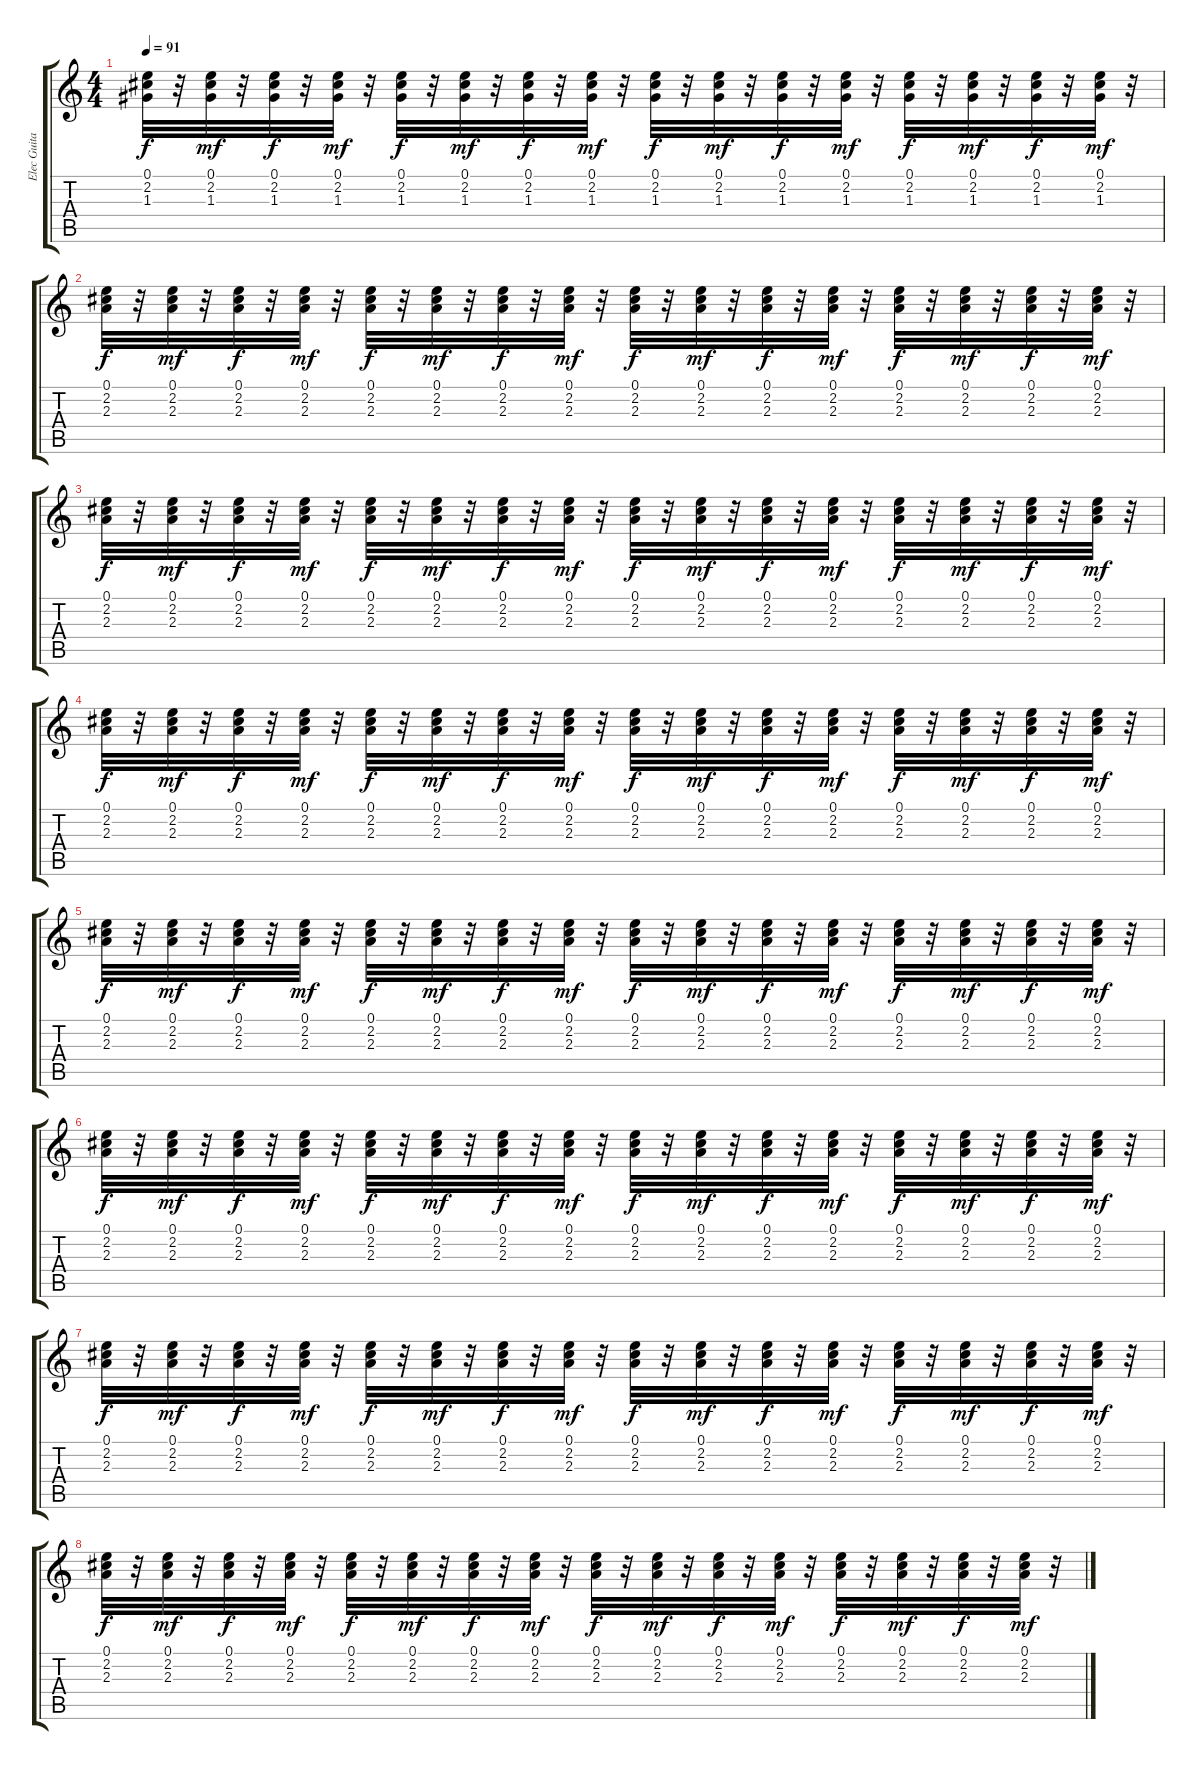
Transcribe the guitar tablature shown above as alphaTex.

\track ("Elec Guitar" "Elec Guita") {instrument electricguitarjazz}
\staff {score tabs}
\tuning (E4 B3 G3 D3 A2 E2) {hide}
\ts (4 4)
\tempo 91
\clef g2
\ks c
(0.1 2.2 1.3).32{dy f} r.32 (0.1 2.2 1.3).32{dy mf} r.32 (0.1 2.2 1.3).32{dy f} r.32 (0.1 2.2 1.3).32{dy mf} r.32 (0.1 2.2 1.3).32{dy f} r.32 (0.1 2.2 1.3).32{dy mf} r.32 (0.1 2.2 1.3).32{dy f} r.32 (0.1 2.2 1.3).32{dy mf} r.32 (0.1 2.2 1.3).32{dy f} r.32 (0.1 2.2 1.3).32{dy mf} r.32 (0.1 2.2 1.3).32{dy f} r.32 (0.1 2.2 1.3).32{dy mf} r.32 (0.1 2.2 1.3).32{dy f} r.32 (0.1 2.2 1.3).32{dy mf} r.32 (0.1 2.2 1.3).32{dy f} r.32 (0.1 2.2 1.3).32{dy mf} r.32 |
(0.1 2.2 2.3).32{dy f} r.32 (0.1 2.2 2.3).32{dy mf} r.32 (0.1 2.2 2.3).32{dy f} r.32 (0.1 2.2 2.3).32{dy mf} r.32 (0.1 2.2 2.3).32{dy f} r.32 (0.1 2.2 2.3).32{dy mf} r.32 (0.1 2.2 2.3).32{dy f} r.32 (0.1 2.2 2.3).32{dy mf} r.32 (0.1 2.2 2.3).32{dy f} r.32 (0.1 2.2 2.3).32{dy mf} r.32 (0.1 2.2 2.3).32{dy f} r.32 (0.1 2.2 2.3).32{dy mf} r.32 (0.1 2.2 2.3).32{dy f} r.32 (0.1 2.2 2.3).32{dy mf} r.32 (0.1 2.2 2.3).32{dy f} r.32 (0.1 2.2 2.3).32{dy mf} r.32 |
(0.1 2.2 2.3).32{dy f} r.32 (0.1 2.2 2.3).32{dy mf} r.32 (0.1 2.2 2.3).32{dy f} r.32 (0.1 2.2 2.3).32{dy mf} r.32 (0.1 2.2 2.3).32{dy f} r.32 (0.1 2.2 2.3).32{dy mf} r.32 (0.1 2.2 2.3).32{dy f} r.32 (0.1 2.2 2.3).32{dy mf} r.32 (0.1 2.2 2.3).32{dy f} r.32 (0.1 2.2 2.3).32{dy mf} r.32 (0.1 2.2 2.3).32{dy f} r.32 (0.1 2.2 2.3).32{dy mf} r.32 (0.1 2.2 2.3).32{dy f} r.32 (0.1 2.2 2.3).32{dy mf} r.32 (0.1 2.2 2.3).32{dy f} r.32 (0.1 2.2 2.3).32{dy mf} r.32 |
(0.1 2.2 2.3).32{dy f} r.32 (0.1 2.2 2.3).32{dy mf} r.32 (0.1 2.2 2.3).32{dy f} r.32 (0.1 2.2 2.3).32{dy mf} r.32 (0.1 2.2 2.3).32{dy f} r.32 (0.1 2.2 2.3).32{dy mf} r.32 (0.1 2.2 2.3).32{dy f} r.32 (0.1 2.2 2.3).32{dy mf} r.32 (0.1 2.2 2.3).32{dy f} r.32 (0.1 2.2 2.3).32{dy mf} r.32 (0.1 2.2 2.3).32{dy f} r.32 (0.1 2.2 2.3).32{dy mf} r.32 (0.1 2.2 2.3).32{dy f} r.32 (0.1 2.2 2.3).32{dy mf} r.32 (0.1 2.2 2.3).32{dy f} r.32 (0.1 2.2 2.3).32{dy mf} r.32 |
(0.1 2.2 2.3).32{dy f} r.32 (0.1 2.2 2.3).32{dy mf} r.32 (0.1 2.2 2.3).32{dy f} r.32 (0.1 2.2 2.3).32{dy mf} r.32 (0.1 2.2 2.3).32{dy f} r.32 (0.1 2.2 2.3).32{dy mf} r.32 (0.1 2.2 2.3).32{dy f} r.32 (0.1 2.2 2.3).32{dy mf} r.32 (0.1 2.2 2.3).32{dy f} r.32 (0.1 2.2 2.3).32{dy mf} r.32 (0.1 2.2 2.3).32{dy f} r.32 (0.1 2.2 2.3).32{dy mf} r.32 (0.1 2.2 2.3).32{dy f} r.32 (0.1 2.2 2.3).32{dy mf} r.32 (0.1 2.2 2.3).32{dy f} r.32 (0.1 2.2 2.3).32{dy mf} r.32 |
(0.1 2.2 2.3).32{dy f} r.32 (0.1 2.2 2.3).32{dy mf} r.32 (0.1 2.2 2.3).32{dy f} r.32 (0.1 2.2 2.3).32{dy mf} r.32 (0.1 2.2 2.3).32{dy f} r.32 (0.1 2.2 2.3).32{dy mf} r.32 (0.1 2.2 2.3).32{dy f} r.32 (0.1 2.2 2.3).32{dy mf} r.32 (0.1 2.2 2.3).32{dy f} r.32 (0.1 2.2 2.3).32{dy mf} r.32 (0.1 2.2 2.3).32{dy f} r.32 (0.1 2.2 2.3).32{dy mf} r.32 (0.1 2.2 2.3).32{dy f} r.32 (0.1 2.2 2.3).32{dy mf} r.32 (0.1 2.2 2.3).32{dy f} r.32 (0.1 2.2 2.3).32{dy mf} r.32 |
(0.1 2.2 2.3).32{dy f} r.32 (0.1 2.2 2.3).32{dy mf} r.32 (0.1 2.2 2.3).32{dy f} r.32 (0.1 2.2 2.3).32{dy mf} r.32 (0.1 2.2 2.3).32{dy f} r.32 (0.1 2.2 2.3).32{dy mf} r.32 (0.1 2.2 2.3).32{dy f} r.32 (0.1 2.2 2.3).32{dy mf} r.32 (0.1 2.2 2.3).32{dy f} r.32 (0.1 2.2 2.3).32{dy mf} r.32 (0.1 2.2 2.3).32{dy f} r.32 (0.1 2.2 2.3).32{dy mf} r.32 (0.1 2.2 2.3).32{dy f} r.32 (0.1 2.2 2.3).32{dy mf} r.32 (0.1 2.2 2.3).32{dy f} r.32 (0.1 2.2 2.3).32{dy mf} r.32 |
(0.1 2.2 2.3).32{dy f} r.32 (0.1 2.2 2.3).32{dy mf} r.32 (0.1 2.2 2.3).32{dy f} r.32 (0.1 2.2 2.3).32{dy mf} r.32 (0.1 2.2 2.3).32{dy f} r.32 (0.1 2.2 2.3).32{dy mf} r.32 (0.1 2.2 2.3).32{dy f} r.32 (0.1 2.2 2.3).32{dy mf} r.32 (0.1 2.2 2.3).32{dy f} r.32 (0.1 2.2 2.3).32{dy mf} r.32 (0.1 2.2 2.3).32{dy f} r.32 (0.1 2.2 2.3).32{dy mf} r.32 (0.1 2.2 2.3).32{dy f} r.32 (0.1 2.2 2.3).32{dy mf} r.32 (0.1 2.2 2.3).32{dy f} r.32 (0.1 2.2 2.3).32{dy mf} r.32
